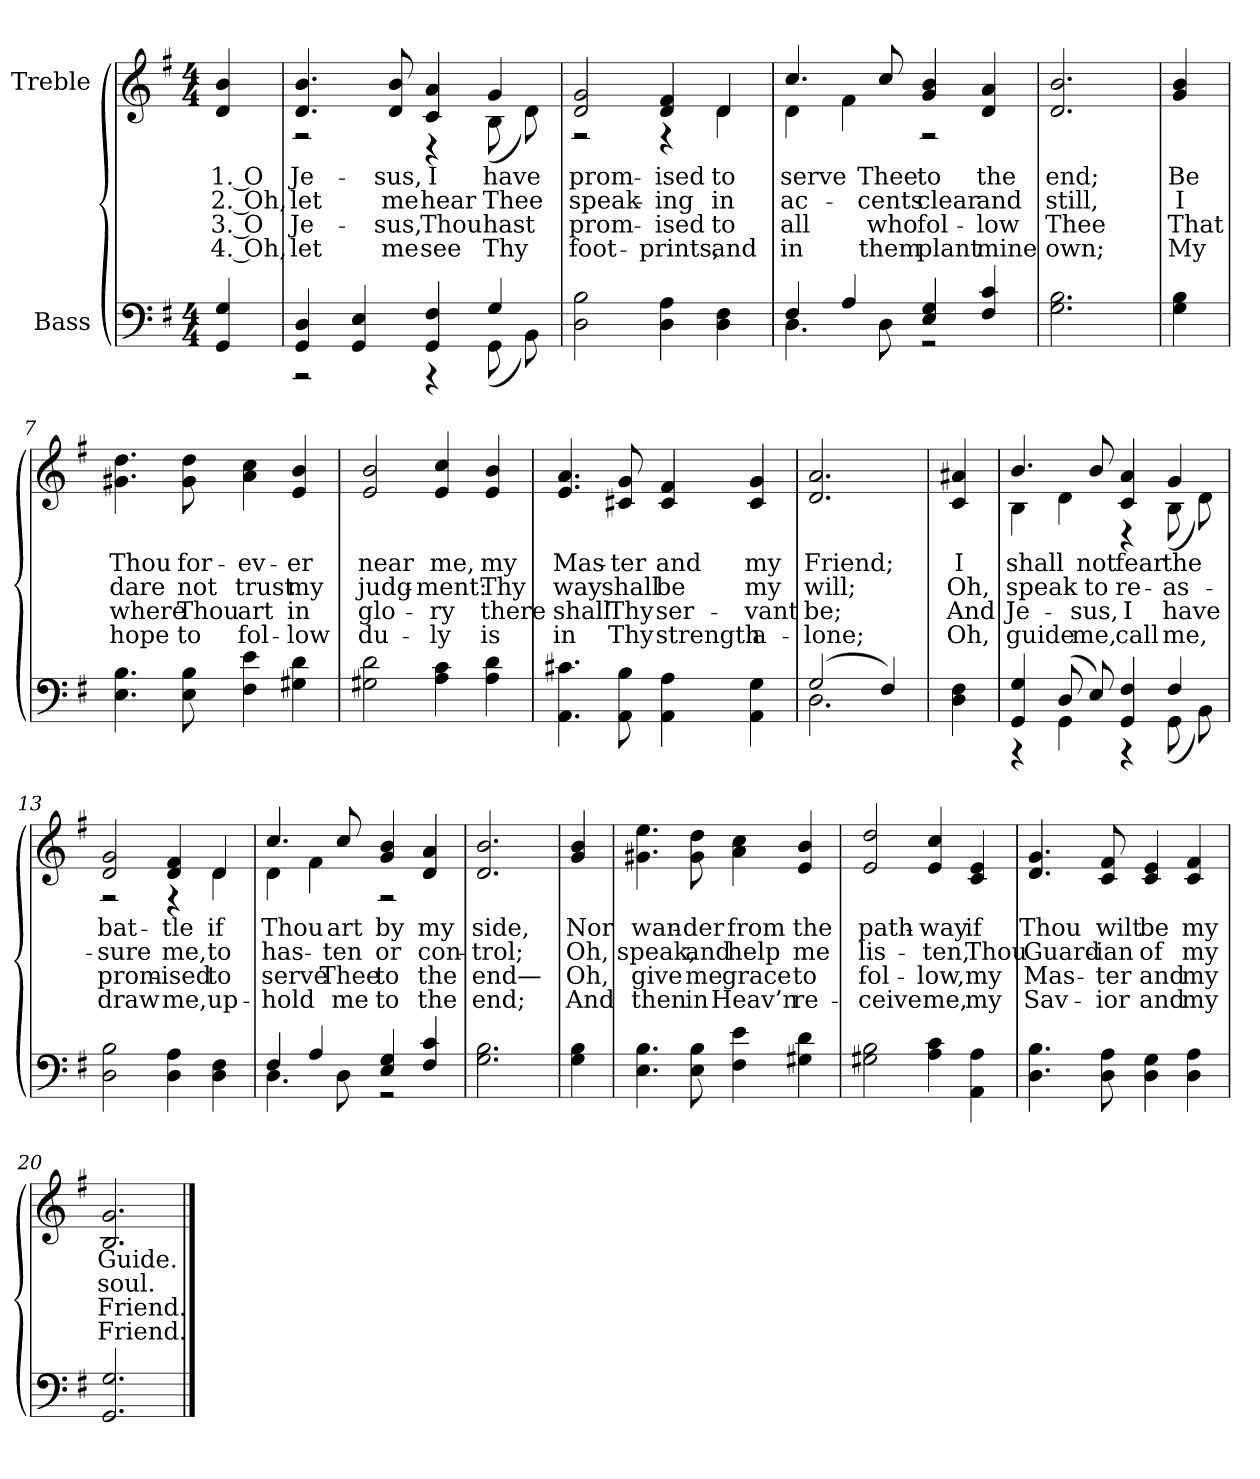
**kern	**kern	**text	**text	**text	**text
*part2	*part1	*part1	*part1	*part1	*part1
*staff2	*staff1	*staff1	*staff1	*staff1	*staff1
*I"Bass	*I"Treble	*	*	*	*
*clefF4	*clefG2	*	*	*	*
*k[f#]	*k[f#]	*	*	*	*
*G:	*G:	*	*	*	*
*M4/4	*M4/4	*	*	*	*
*MM100	*MM100	*	*	*	*
=1	=1	=1	=1	=1	=1
4GG 4G	4d 4b	-1. O	-2. Oh,	-3. O	-4. Oh,
=2	=2	=2	=2	=2	=2
*^	*^	*	*	*	*
4GG 4D	2r	4.d 4.b	2r	-Je-	-let	-Je-	-let
4GG 4E	.	.	.	.	.	.	.
.	.	8d 8b	.	-sus,	-me	-sus,	-me
4GG 4F#	4r	4c 4a	4r	-I	-hear	-Thou	-see
4G	(8GGL	4g	(8BL	-have	-Thee	-hast	-Thy
.	8BB)	.	8d)	.	.	.	.
*v	*v	*	*	*	*	*	*
=3	=3	=3	=3	=3	=3	=3
2D 2B	2d 2g	2r	-prom-	-speak-	-prom-	-foot-
4D 4A	4d 4f#	4r	-ised	-ing	-ised	-prints,
4D 4F#	4d	4d	-to	-in	-to	-and
=4	=4	=4	=4	=4	=4	=4
*^	*	*	*	*	*	*
4F#	4.D	4.cc	4d	-serve	-ac-	-all	-in
4A	.	.	4f#	.	.	.	.
.	8D	8cc	.	-Thee	-cents	-who	-them
4E 4G	2r	4g 4b	2r	-to	-clear	-fol-	-plant
4F# 4c	.	4d 4a	.	-the	-and	-low	-mine
*v	*v	*	*	*	*	*	*
*	*v	*v	*	*	*	*
=5	=5	=5	=5	=5	=5
2.G 2.B	2.d 2.b	-end;	-still,	-Thee	-own;
=6	=6	=6	=6	=6	=6
4G 4B	4g 4b	-Be	-I	-That	-My
=7	=7	=7	=7	=7	=7
4.E 4.B	4.g# 4.dd	-Thou	-dare	-where	-hope
8E 8B	8g# 8dd	-for-	-not	-Thou	-to
4F# 4e	4a 4cc	-ev-	-trust	-art	-fol-
4G# 4d	4e 4b	-er	-my	-in	-low
=8	=8	=8	=8	=8	=8
2G# 2d	2e 2b	-near	-judg-	-glo-	-du-
4A 4c	4e 4cc	-me,	-ment:	-ry	-ly
4A 4d	4e 4b	-my	-Thy	-there	-is
=9	=9	=9	=9	=9	=9
4.AA 4.c#	4.e 4.a	-Mas-	-way	-shall	-in
8AA 8B	8c# 8g	-ter	-shall	-Thy	-Thy
4AA 4A	4c# 4f#	-and	-be	-ser-	-strength
4AA 4G	4c# 4g	-my	-my	-vant	-a-
=10	=10	=10	=10	=10	=10
*^	*	*	*	*	*
(2G	2.D	2.d 2.a	-Friend;	-will;	-be;	-lone;
4F#)	.	.	.	.	.	.
*v	*v	*	*	*	*	*
=11	=11	=11	=11	=11	=11
4D 4F#	4c 4a#	-I	-Oh,	-And	-Oh,
=12	=12	=12	=12	=12	=12
*^	*^	*	*	*	*
4GG 4G	4r	4.b	4B	-shall	-speak	-Je-	-guide
(8DL	4GG	.	4d	.	.	.	.
8E)	.	8b	.	-not	-to	-sus,	-me,
4GG 4F#	4r	4c 4a	4r	-fear	-re-	-I	-call
4F#	(8GGL	4g	(8BL	-the	-as-	-have	-me,
.	8BB)	.	8d)	.	.	.	.
*v	*v	*	*	*	*	*	*
=13	=13	=13	=13	=13	=13	=13
2D 2B	2d 2g	2r	-bat-	-sure	-prom-	-draw
4D 4A	4d 4f#	4r	-tle	-me,	-ised	-me,
4D 4F#	4d	4d	-if	-to	-to	-up-
=14	=14	=14	=14	=14	=14	=14
*^	*	*	*	*	*	*
4F#	4.D	4.cc	4d	-Thou	-has-	-serve	-hold
4A	.	.	4f#	.	.	.	.
.	8D	8cc	.	-art	-ten	-Thee	-me
4E 4G	2r	4g 4b	2r	-by	-or	-to	-to
4F# 4c	.	4d 4a	.	-my	-con-	-the	-the
*v	*v	*	*	*	*	*	*
*	*v	*v	*	*	*	*
=15	=15	=15	=15	=15	=15
2.G 2.B	2.d 2.b	-side,	-trol;	-end—	-end;
=16	=16	=16	=16	=16	=16
4G 4B	4g 4b	-Nor	-Oh,	-Oh,	-And
=17	=17	=17	=17	=17	=17
4.E 4.B	4.g# 4.ee	-wan-	-speak,	-give	-then
8E 8B	8g# 8dd	-der	-and	-me	-in
4F# 4e	4a 4cc	-from	-help	-grace	-Heav’n
4G# 4d	4e 4b	-the	-me	-to	-re-
=18	=18	=18	=18	=18	=18
2G# 2B	2e 2dd	-path-	-lis-	-fol-	-ceive
4A 4c	4e 4cc	-way	-ten,	-low,	-me,
4AA 4A	4c 4e	-if	-Thou	-my	-my
=19	=19	=19	=19	=19	=19
4.D 4.B	4.d 4.g	-Thou	-Guard-	-Mas-	-Sav-
8D 8A	8c 8f#	-wilt	-ian	-ter	-ior
4D 4G	4c 4e	-be	-of	-and	-and
4D 4A	4c 4f#	-my	-my	-my	-my
=20	=20	=20	=20	=20	=20
2.GG 2.G	2.B 2.g	-Guide.	-soul.	-Friend.	-Friend.
==	==	==	==	==	==
*-	*-	*-	*-	*-	*-
